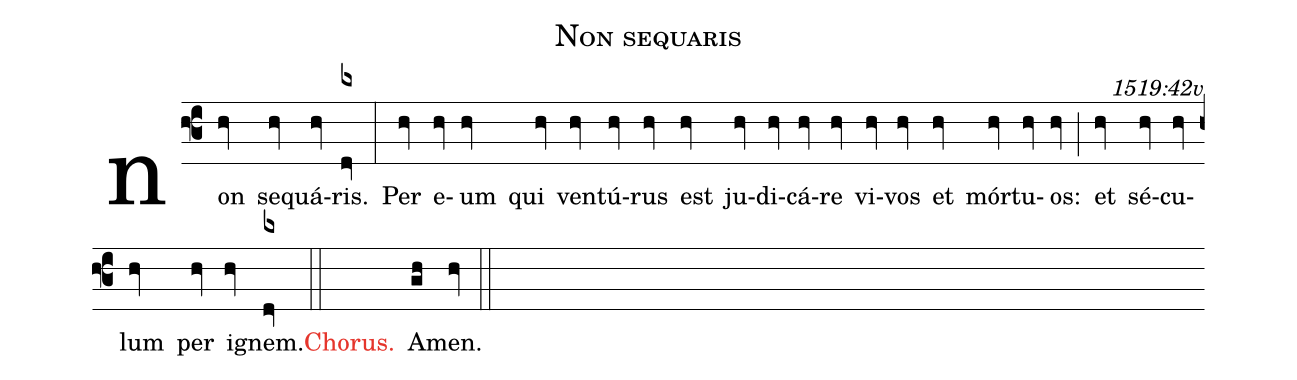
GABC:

name: Non sequaris;
commentary: 1519:42v;
%%
(f3) non(hv) se(hv)quá(hv)ris.(dvr6) (:)

Per(hv) e(hv)um(hv) qui(hv) ven(hv)tú(hv)rus(hv) est(hv) ju(hv)di(hv)cá(hv)re(hv) vi(hv)vos(hv) et(hv) mór(hv)tu(hv)os:(hv) (;)
et(hv) sé(hv)cu(hv)lum(hv) per(hv) ig(hv)nem.(dvr6) (::)

<c>Chorus.</c>()

A(gh)men.(hv) (::)
